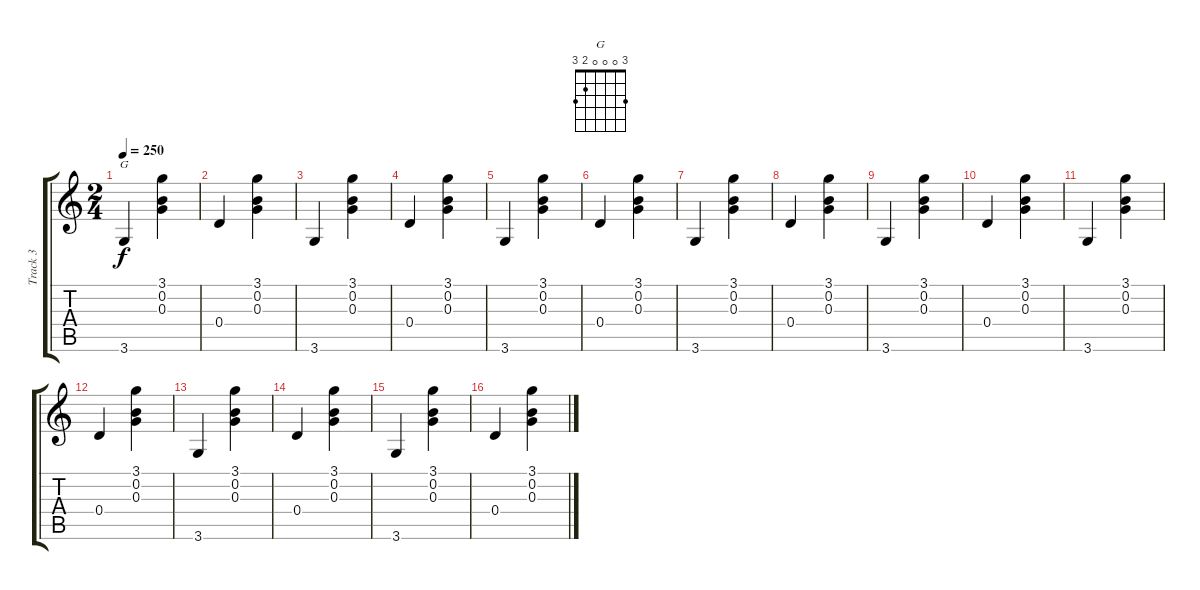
\track ("Track 3" "Track 3") {instrument acousticguitarnylon}
\staff {score tabs}
\tuning (E4 B3 G3 D3 A2 E2) {hide}
\chord ("G" 3 0 0 0 2 3)
\ts (2 4)
\tempo 250
\clef g2
\ks c
3.6.4{ch "G" dy f} (3.1 0.2 0.3).4 |
0.4.4 (3.1 0.2 0.3).4 |
3.6.4 (3.1 0.2 0.3).4 |
0.4.4 (3.1 0.2 0.3).4 |
3.6.4 (3.1 0.2 0.3).4 |
0.4.4 (3.1 0.2 0.3).4 |
3.6.4 (3.1 0.2 0.3).4 |
0.4.4 (3.1 0.2 0.3).4 |
3.6.4 (3.1 0.2 0.3).4 |
0.4.4 (3.1 0.2 0.3).4 |
3.6.4 (3.1 0.2 0.3).4 |
0.4.4 (3.1 0.2 0.3).4 |
3.6.4 (3.1 0.2 0.3).4 |
0.4.4 (3.1 0.2 0.3).4 |
3.6.4 (3.1 0.2 0.3).4 |
0.4.4 (3.1 0.2 0.3).4
